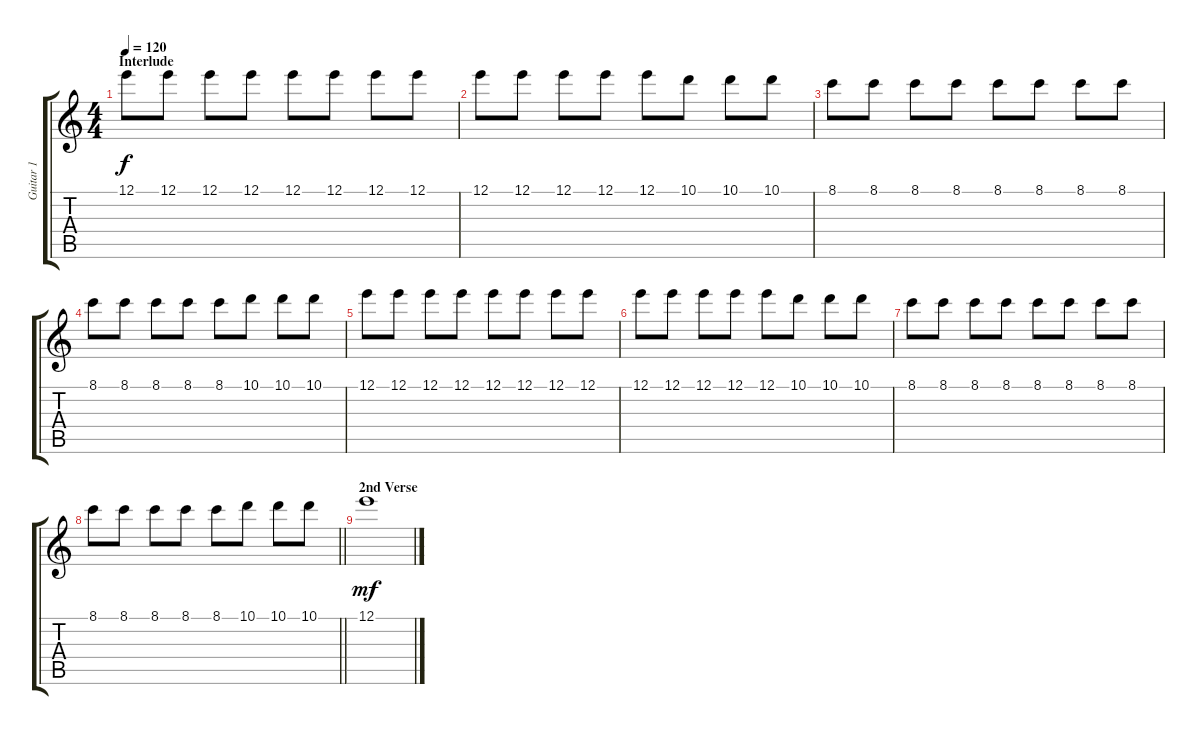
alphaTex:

\track ("Guitar 1" "Guitar 1") {instrument overdrivenguitar}
\staff {score tabs}
\tuning (E4 B3 G3 D3 A2 E2) {hide}
\ts (4 4)
\section ("" "Interlude")
\tempo 120
\clef g2
\ks c
12.1.8{dy f volume 11} 12.1.8 12.1.8 12.1.8 12.1.8 12.1.8 12.1.8 12.1.8 |
12.1.8 12.1.8 12.1.8 12.1.8 12.1.8 10.1.8 10.1.8 10.1.8 |
8.1.8 8.1.8 8.1.8 8.1.8 8.1.8 8.1.8 8.1.8 8.1.8 |
8.1.8 8.1.8 8.1.8 8.1.8 8.1.8 10.1.8 10.1.8 10.1.8 |
12.1.8 12.1.8 12.1.8 12.1.8 12.1.8 12.1.8 12.1.8 12.1.8 |
12.1.8 12.1.8 12.1.8 12.1.8 12.1.8 10.1.8 10.1.8 10.1.8 |
8.1.8 8.1.8 8.1.8 8.1.8 8.1.8 8.1.8 8.1.8 8.1.8 |
\barLineRight lightlight
8.1.8 8.1.8 8.1.8 8.1.8 8.1.8 10.1.8 10.1.8 10.1.8 |
\section ("" "2nd Verse")
12.1.1{dy mf volume 0}
